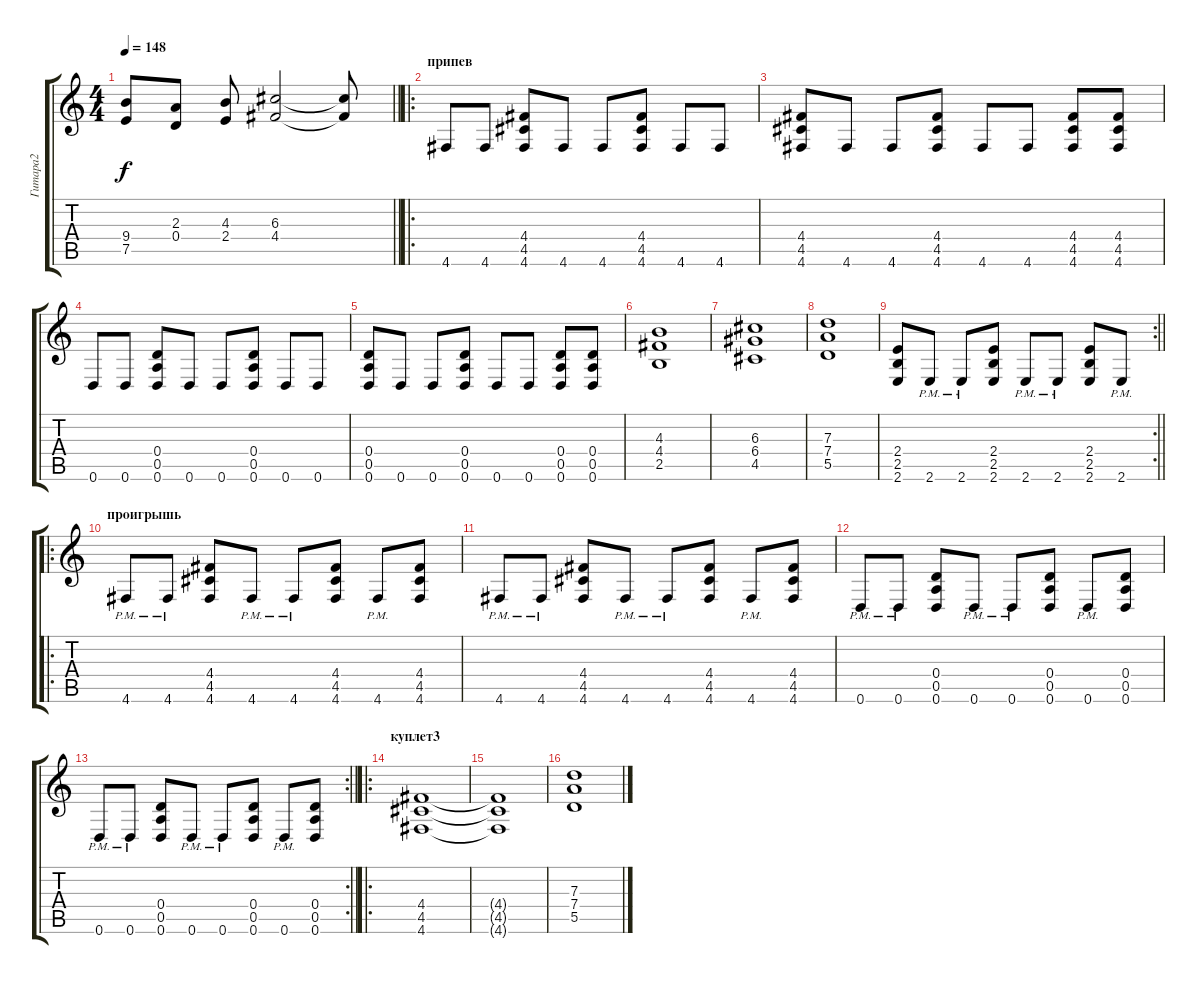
\track ("Гитара2" "Гитара2") {instrument distortionguitar}
\staff {score tabs}
\tuning (E4 B3 G3 D3 A2 D2) {hide}
\ts (4 4)
\tempo 148
\clef g2
\barLineRight lightlight
\ks c
(9.4{t} 7.5{t}).8{dy f} (2.3 0.4).8 (4.3 2.4).8 (6.3 4.4).2 (6.3{t} 4.4{t}).8 |
\ro
\section ("" "припев")
4.6.8 4.6.8 (4.4 4.5 4.6).8 4.6.8 4.6.8 (4.4 4.5 4.6).8 4.6.8 4.6.8 |
(4.4 4.5 4.6).8 4.6.8 4.6.8 (4.4 4.5 4.6).8 4.6.8 4.6.8 (4.4 4.5 4.6).8 (4.4 4.5 4.6).8 |
0.6.8 0.6.8 (0.4 0.5 0.6).8 0.6.8 0.6.8 (0.4 0.5 0.6).8 0.6.8 0.6.8 |
(0.4 0.5 0.6).8 0.6.8 0.6.8 (0.4 0.5 0.6).8 0.6.8 0.6.8 (0.4 0.5 0.6).8 (0.4 0.5 0.6).8 |
(4.3 4.4 2.5).1 |
(6.3 6.4 4.5).1 |
(7.3 7.4 5.5).1 |
\rc 2
\barLineRight lightlight
(2.4 2.5 2.6).8 2.6{pm}.8 2.6{pm}.8 (2.4 2.5 2.6).8 2.6{pm}.8 2.6{pm}.8 (2.4 2.5 2.6).8 2.6{pm}.8 |
\ro
\section ("" "проигрышь")
4.6{pm}.8 4.6{pm}.8 (4.4 4.5 4.6).8 4.6{pm}.8 4.6{pm}.8 (4.4 4.5 4.6).8 4.6{pm}.8 (4.4 4.5 4.6).8 |
4.6{pm}.8 4.6{pm}.8 (4.4 4.5 4.6).8 4.6{pm}.8 4.6{pm}.8 (4.4 4.5 4.6).8 4.6{pm}.8 (4.4 4.5 4.6).8 |
0.6{pm}.8 0.6{pm}.8 (0.4 0.5 0.6).8 0.6{pm}.8 0.6{pm}.8 (0.4 0.5 0.6).8 0.6{pm}.8 (0.4 0.5 0.6).8 |
\rc 2
\barLineRight lightlight
0.6{pm}.8 0.6{pm}.8 (0.4 0.5 0.6).8 0.6{pm}.8 0.6{pm}.8 (0.4 0.5 0.6).8 0.6{pm}.8 (0.4 0.5 0.6).8 |
\ro
\section ("" "куплет3")
(4.4 4.5 4.6).1 |
(4.4{t} 4.5{t} 4.6{t}).1 |
(7.3 7.4 5.5).1
